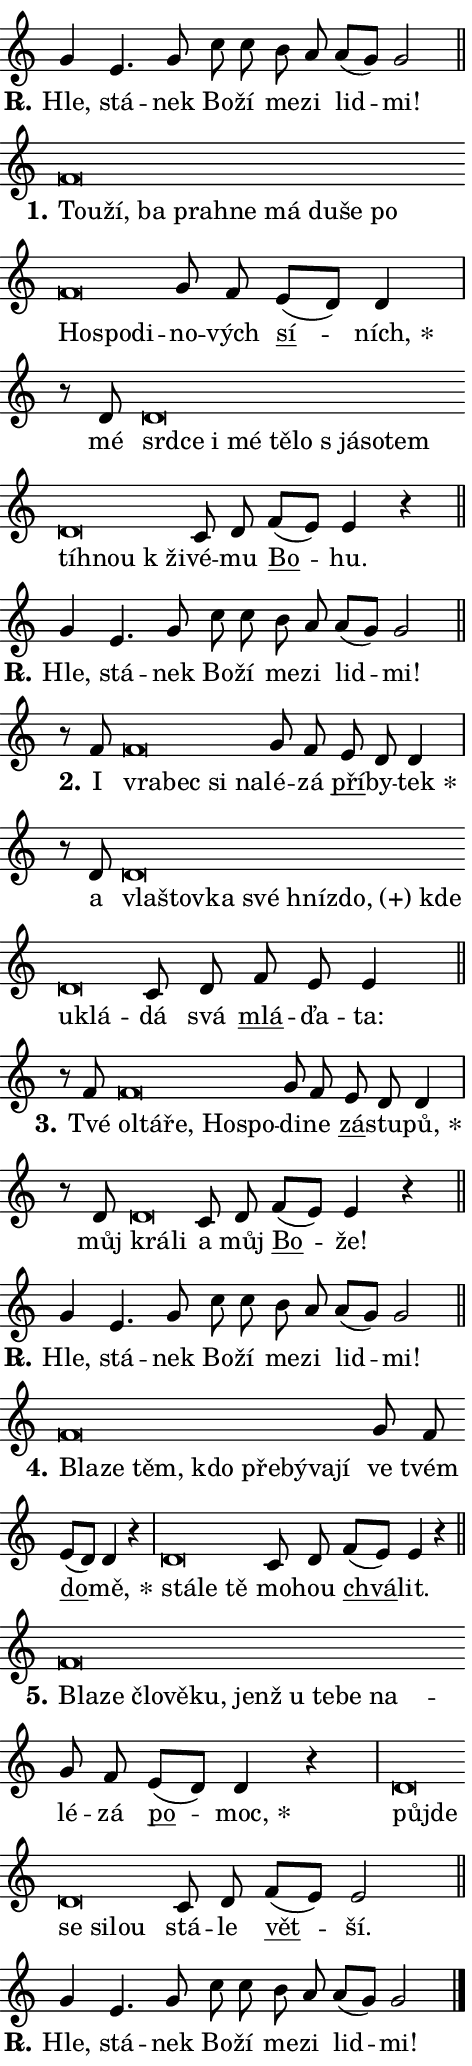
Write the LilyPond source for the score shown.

\version "2.24.0"
\header { tagline = "" }
\paper {
  indent = 0\cm
  top-margin = 0\cm
  right-margin = 0.13\cm % to fit lyric hyphens
  bottom-margin = 0\cm
  left-margin = 0\cm
  paper-width = 8\cm
  page-breaking = #ly:one-page-breaking
  system-system-spacing.basic-distance = #11
  score-system-spacing.basic-distance = #11
  ragged-last = ##f
}


%% Author: Thomas Morley
%% https://lists.gnu.org/archive/html/lilypond-user/2020-05/msg00002.html
#(define (line-position grob)
"Returns position of @var[grob} in current system:
   @code{'start}, if at first time-step
   @code{'end}, if at last time-step
   @code{'middle} otherwise
"
  (let* ((col (ly:item-get-column grob))
         (ln (ly:grob-object col 'left-neighbor))
         (rn (ly:grob-object col 'right-neighbor))
         (col-to-check-left (if (ly:grob? ln) ln col))
         (col-to-check-right (if (ly:grob? rn) rn col))
         (break-dir-left
           (and
             (ly:grob-property col-to-check-left 'non-musical #f)
             (ly:item-break-dir col-to-check-left)))
         (break-dir-right
           (and
             (ly:grob-property col-to-check-right 'non-musical #f)
             (ly:item-break-dir col-to-check-right))))
        (cond ((eqv? 1 break-dir-left) 'start)
              ((eqv? -1 break-dir-right) 'end)
              (else 'middle))))

#(define (tranparent-at-line-position vctor)
  (lambda (grob)
  "Relying on @code{line-position} select the relevant enry from @var{vctor}.
Used to determine transparency,"
    (case (line-position grob)
      ((end) (not (vector-ref vctor 0)))
      ((middle) (not (vector-ref vctor 1)))
      ((start) (not (vector-ref vctor 2))))))

noteHeadBreakVisibility =
#(define-music-function (break-visibility)(vector?)
"Makes @code{NoteHead}s transparent relying on @var{break-visibility}"
#{
  \override NoteHead.transparent =
    #(tranparent-at-line-position break-visibility)
#})

#(define delete-ledgers-for-transparent-note-heads
  (lambda (grob)
    "Reads whether a @code{NoteHead} is transparent.
If so this @code{NoteHead} is removed from @code{'note-heads} from
@var{grob}, which is supposed to be @code{LedgerLineSpanner}.
As a result ledgers are not printed for this @code{NoteHead}"
    (let* ((nhds-array (ly:grob-object grob 'note-heads))
           (nhds-list
             (if (ly:grob-array? nhds-array)
                 (ly:grob-array->list nhds-array)
                 '()))
           ;; Relies on the transparent-property being done before
           ;; Staff.LedgerLineSpanner.after-line-breaking is executed.
           ;; This is fragile ...
           (to-keep
             (remove
               (lambda (nhd)
                 (ly:grob-property nhd 'transparent #f))
               nhds-list)))
      ;; TODO find a better method to iterate over grob-arrays, similiar
      ;; to filter/remove etc for lists
      ;; For now rebuilt from scratch
      (set! (ly:grob-object grob 'note-heads)  '())
      (for-each
        (lambda (nhd)
          (ly:pointer-group-interface::add-grob grob 'note-heads nhd))
        to-keep))))

squashNotes = {
  \override NoteHead.X-extent = #'(-0.2 . 0.2)
  \override NoteHead.Y-extent = #'(-0.75 . 0)
  \override NoteHead.stencil =
    #(lambda (grob)
       (let ((pos (ly:grob-property grob 'staff-position)))
         (begin
           (if (< pos -7) (display "ERROR: Lower brevis then expected\n") (display ""))
           (if (<= pos -6) ly:text-interface::print ly:note-head::print))))
}
unSquashNotes = {
  \revert NoteHead.X-extent
  \revert NoteHead.Y-extent
  \revert NoteHead.stencil
}

hideNotes = \noteHeadBreakVisibility #begin-of-line-visible
unHideNotes = \noteHeadBreakVisibility #all-visible

% work-around for resetting accidentals
% https://lilypond.org/doc/v2.23/Documentation/notation/displaying-rhythms#unmetered-music
cadenzaMeasure = {
  \cadenzaOff
  \partial 1024 s1024
  \cadenzaOn
}

#(define-markup-command (accent layout props text) (markup?)
  "Underline accented syllable"
  (interpret-markup layout props
    #{\markup \override #'(offset . 4.3) \underline { #text }#}))

responsum = \markup \concat {
  "R" \hspace #-1.05 \path #0.1 #'((moveto 0 0.07) (lineto 0.9 0.8)) \hspace #0.05 "."
}

spaceSize = #0.6828661417322834 % exact space size for TeX Gyre Schola

\layout {
  \context {
    \Staff
    \remove "Time_signature_engraver"
    \override LedgerLineSpanner.after-line-breaking = #delete-ledgers-for-transparent-note-heads
  }
  \context {
    \Lyrics {
      \override LyricSpace.minimum-distance = \spaceSize
      \override LyricText.font-name = #"TeX Gyre Schola"
      \override LyricText.font-size = 1
      \override StanzaNumber.font-name = #"TeX Gyre Schola Bold"
      \override StanzaNumber.font-size = 1
    }
  }
  \context {
    \Score 
    \override NoteHead.text =
      #(lambda (grob) 
        (let ((pos (ly:grob-property grob 'staff-position)))
          #{\markup {
            \combine
              \halign #-0.55 \raise #(if (= pos -6) 0 0.5) \override #'(thickness . 2) \draw-line #'(3.2 . 0)
              \musicglyph "noteheads.sM1"
          }#}))
  }
}

% magnetic-lyrics.ily
%
%   written by
%     Jean Abou Samra <jean@abou-samra.fr>
%     Werner Lemberg <wl@gnu.org>
%
%   adapted by
%     Jiri Hon <jiri.hon@gmail.com>
%
% Version 2022-Apr-15

% https://www.mail-archive.com/lilypond-user@gnu.org/msg149350.html

#(define (Left_hyphen_pointer_engraver context)
   "Collect syllable-hyphen-syllable occurrences in lyrics and store
them in properties.  This engraver only looks to the left.  For
example, if the lyrics input is @code{foo -- bar}, it does the
following.

@itemize @bullet
@item
Set the @code{text} property of the @code{LyricHyphen} grob between
@q{foo} and @q{bar} to @code{foo}.

@item
Set the @code{left-hyphen} property of the @code{LyricText} grob with
text @q{foo} to the @code{LyricHyphen} grob between @q{foo} and
@q{bar}.
@end itemize

Use this auxiliary engraver in combination with the
@code{lyric-@/text::@/apply-@/magnetic-@/offset!} hook."
   (let ((hyphen #f)
         (text #f))
     (make-engraver
      (acknowledgers
       ((lyric-syllable-interface engraver grob source-engraver)
        (set! text grob)))
      (end-acknowledgers
       ((lyric-hyphen-interface engraver grob source-engraver)
        ;(when (not (grob::has-interface grob 'lyric-space-interface))
          (set! hyphen grob)));)
      ((stop-translation-timestep engraver)
       (when (and text hyphen)
         (ly:grob-set-object! text 'left-hyphen hyphen))
       (set! text #f)
       (set! hyphen #f)))))

#(define (lyric-text::apply-magnetic-offset! grob)
   "If the space between two syllables is less than the value in
property @code{LyricText@/.details@/.squash-threshold}, move the right
syllable to the left so that it gets concatenated with the left
syllable.

Use this function as a hook for
@code{LyricText@/.after-@/line-@/breaking} if the
@code{Left_@/hyphen_@/pointer_@/engraver} is active."
   (let ((hyphen (ly:grob-object grob 'left-hyphen #f)))
     (when hyphen
       (let ((left-text (ly:spanner-bound hyphen LEFT)))
         (when (grob::has-interface left-text 'lyric-syllable-interface)
           (let* ((common (ly:grob-common-refpoint grob left-text X))
                  (this-x-ext (ly:grob-extent grob common X))
                  (left-x-ext
                   (begin
                     ;; Trigger magnetism for left-text.
                     (ly:grob-property left-text 'after-line-breaking)
                     (ly:grob-extent left-text common X)))
                  ;; `delta` is the gap width between two syllables.
                  (delta (- (interval-start this-x-ext)
                            (interval-end left-x-ext)))
                  (details (ly:grob-property grob 'details))
                  (threshold (assoc-get 'squash-threshold details 0.2)))
             (when (< delta threshold)
               (let* (;; We have to manipulate the input text so that
                      ;; ligatures crossing syllable boundaries are not
                      ;; disabled.  For languages based on the Latin
                      ;; script this is essentially a beautification.
                      ;; However, for non-Western scripts it can be a
                      ;; necessity.
                      (lt (ly:grob-property left-text 'text))
                      (rt (ly:grob-property grob 'text))
                      (is-space (grob::has-interface hyphen 'lyric-space-interface))
                      (space (if is-space " " ""))
                      (extra-delta (if is-space spaceSize 0))
                      ;; Append new syllable.
                      (ltrt-space (if (and (string? lt) (string? rt))
                                (string-append lt space rt)
                                (make-concat-markup (list lt space rt))))
                      ;; Right-align `ltrt` to the right side.
                      (ltrt-space-markup (grob-interpret-markup
                               grob
                               (make-translate-markup
                                (cons (interval-length this-x-ext) 0)
                                (make-right-align-markup ltrt-space)))))
                 (begin
                   ;; Don't print `left-text`.
                   (ly:grob-set-property! left-text 'stencil #f)
                   ;; Set text and stencil (which holds all collected
                   ;; syllables so far) and shift it to the left.
                   (ly:grob-set-property! grob 'text ltrt-space)
                   (ly:grob-set-property! grob 'stencil ltrt-space-markup)
                   (ly:grob-translate-axis! grob (- (- delta extra-delta)) X))))))))))


#(define (lyric-hyphen::displace-bounds-first grob)
   ;; Make very sure this callback isn't triggered too early.
   (let ((left (ly:spanner-bound grob LEFT))
         (right (ly:spanner-bound grob RIGHT)))
     (ly:grob-property left 'after-line-breaking)
     (ly:grob-property right 'after-line-breaking)
     (ly:lyric-hyphen::print grob)))

squashThreshold = #0.4

\layout {
  \context {
    \Lyrics
    \consists #Left_hyphen_pointer_engraver
    \override LyricText.after-line-breaking =
      #lyric-text::apply-magnetic-offset!
    \override LyricHyphen.stencil = #lyric-hyphen::displace-bounds-first
    \override LyricText.details.squash-threshold = \squashThreshold
    \override LyricHyphen.minimum-distance = 0
    \override LyricHyphen.minimum-length = \squashThreshold
  }
}

squashText = \override LyricText.details.squash-threshold = 9999
unSquashText = \override LyricText.details.squash-threshold = \squashThreshold

leftText = \override LyricText.self-alignment-X = #LEFT
unLeftText = \revert LyricText.self-alignment-X

starOffset = #(lambda (grob) 
                (let ((x_offset (ly:self-alignment-interface::aligned-on-x-parent grob)))
                  (if (= x_offset 0) 0 (+ x_offset 1.2))))

star = #(define-music-function (syllable)(string?)
"Append star separator at the end of a syllable"
#{
  \once \override LyricText.X-offset = #starOffset
  \lyricmode { \markup {
    #syllable
    \override #'((font-name . "TeX Gyre Schola Bold")) \hspace #0.2 \lower #0.65 \larger "*"
  } }
#})

starAccent = #(define-music-function (syllable)(string?)
"Append star separator at the end of a syllable and make accent"
#{
  \once \override LyricText.X-offset = #starOffset
  \lyricmode { \markup {
    \accent #syllable
    \override #'((font-name . "TeX Gyre Schola Bold")) \hspace #0.2 \lower #0.65 \larger "*"
  } }
#})

breath = #(define-music-function (syllable)(string?)
"Append breathing indicator at the end of a syllable"
#{
  \lyricmode { \markup { #syllable "+" } }
#})

optionalBreath = #(define-music-function (syllable)(string?)
"Append optional breathing indicator at the end of a syllable"
#{
  \lyricmode { \markup { #syllable "(+)" } }
#})


\score {
    <<
        \new Voice = "melody" { \cadenzaOn \key c \major \relative { g'4 e4. g8 \bar "" c c \bar "" b a a[( g)] g2 \cadenzaMeasure \bar "||" \break } }
        \new Lyrics \lyricsto "melody" { \lyricmode { \set stanza = \responsum
Hle, stá -- nek Bo -- ží me -- zi lid -- mi! } }
    >>
    \layout {}
}

\score {
    <<
        \new Voice = "melody" { \cadenzaOn \key c \major \relative { \squashNotes f'\breve*1/16 \hideNotes \breve*1/16 \bar "" \breve*1/16 \bar "" \breve*1/16 \bar "" \breve*1/16 \bar "" \breve*1/16 \bar "" \breve*1/16 \bar "" \breve*1/16 \bar "" \breve*1/16 \bar "" \breve*1/16 \bar "" \breve*1/16 \breve*1/16 \bar "" \unHideNotes \unSquashNotes g8 f \bar "" e[( d)] d4 \cadenzaMeasure \bar "|" r8 d8 \squashNotes d\breve*1/16 \hideNotes \breve*1/16 \bar "" \breve*1/16 \bar "" \breve*1/16 \bar "" \breve*1/16 \bar "" \breve*1/16 \bar "" \breve*1/16 \bar "" \breve*1/16 \bar "" \breve*1/16 \bar "" \breve*1/16 \bar "" \breve*1/16 \breve*1/16 \bar "" \unHideNotes \unSquashNotes c8 d \bar "" f[( e)] e4 r \cadenzaMeasure \bar "||" \break } }
        \new Lyrics \lyricsto "melody" { \lyricmode { \set stanza = "1."
\leftText Tou -- \squashText ží, ba pra -- hne má du -- še po Ho -- spo -- di -- \unLeftText \unSquashText no -- vých \markup \accent sí -- \star ních, mé \leftText srd -- \squashText ce i mé tě -- lo "s já" -- so -- tem tíh -- nou "k ži" -- \unLeftText \unSquashText vé -- mu \markup \accent Bo -- hu. } }
    >>
    \layout {}
}

\score {
    <<
        \new Voice = "melody" { \cadenzaOn \key c \major \relative { g'4 e4. g8 \bar "" c c \bar "" b a a[( g)] g2 \cadenzaMeasure \bar "||" \break } }
        \new Lyrics \lyricsto "melody" { \lyricmode { \set stanza = \responsum
Hle, stá -- nek Bo -- ží me -- zi lid -- mi! } }
    >>
    \layout {}
}

\score {
    <<
        \new Voice = "melody" { \cadenzaOn \key c \major \relative { r8 f'8 \squashNotes f\breve*1/16 \hideNotes \breve*1/16 \bar "" \breve*1/16 \breve*1/16 \bar "" \unHideNotes \unSquashNotes g8 f \bar "" e d d4 \cadenzaMeasure \bar "|" r8 d8 \squashNotes d\breve*1/16 \hideNotes \breve*1/16 \bar "" \breve*1/16 \bar "" \breve*1/16 \bar "" \breve*1/16 \bar "" \breve*1/16 \bar "" \breve*1/16 \bar "" \breve*1/16 \breve*1/16 \bar "" \unHideNotes \unSquashNotes c8 d \bar "" f e e4 \cadenzaMeasure \bar "||" \break } }
        \new Lyrics \lyricsto "melody" { \lyricmode { \set stanza = "2."
I \leftText vra -- \squashText bec si na -- \unLeftText \unSquashText lé -- zá \markup \accent pří -- by -- \star tek a \leftText vla -- \squashText štov -- ka své hníz -- \optionalBreath do, kde u -- klá -- \unLeftText \unSquashText dá svá \markup \accent mlá -- ďa -- ta: } }
    >>
    \layout {}
}

\score {
    <<
        \new Voice = "melody" { \cadenzaOn \key c \major \relative { r8 f'8 \squashNotes f\breve*1/16 \hideNotes \breve*1/16 \bar "" \breve*1/16 \bar "" \breve*1/16 \breve*1/16 \bar "" \unHideNotes \unSquashNotes g8 f \bar "" e d d4 \cadenzaMeasure \bar "|" r8 d8 \squashNotes d\breve*1/16 \hideNotes \breve*1/16 \bar "" \unHideNotes \unSquashNotes c8 d \bar "" f[( e)] e4 r \cadenzaMeasure \bar "||" \break } }
        \new Lyrics \lyricsto "melody" { \lyricmode { \set stanza = "3."
Tvé \leftText ol -- \squashText tá -- ře, Ho -- spo -- \unLeftText \unSquashText di -- ne \markup \accent zá -- stu -- \star pů, můj \leftText krá -- \squashText li \unLeftText \unSquashText a můj \markup \accent Bo -- že! } }
    >>
    \layout {}
}

\score {
    <<
        \new Voice = "melody" { \cadenzaOn \key c \major \relative { g'4 e4. g8 \bar "" c c \bar "" b a a[( g)] g2 \cadenzaMeasure \bar "||" \break } }
        \new Lyrics \lyricsto "melody" { \lyricmode { \set stanza = \responsum
Hle, stá -- nek Bo -- ží me -- zi lid -- mi! } }
    >>
    \layout {}
}

\score {
    <<
        \new Voice = "melody" { \cadenzaOn \key c \major \relative { \squashNotes f'\breve*1/16 \hideNotes \breve*1/16 \bar "" \breve*1/16 \bar "" \breve*1/16 \bar "" \breve*1/16 \bar "" \breve*1/16 \bar "" \breve*1/16 \breve*1/16 \bar "" \unHideNotes \unSquashNotes g8 f \bar "" e[( d)] d4 r \cadenzaMeasure \bar "|" \squashNotes d\breve*1/16 \hideNotes \breve*1/16 \breve*1/16 \bar "" \unHideNotes \unSquashNotes c8 d \bar "" f[( e)] e4 r \cadenzaMeasure \bar "||" \break } }
        \new Lyrics \lyricsto "melody" { \lyricmode { \set stanza = "4."
\leftText Bla -- \squashText ze těm, kdo pře -- bý -- va -- jí \unLeftText \unSquashText ve tvém \markup \accent do -- \star mě, \leftText stá -- \squashText le tě \unLeftText \unSquashText mo -- hou \markup \accent chvá -- lit. } }
    >>
    \layout {}
}

\score {
    <<
        \new Voice = "melody" { \cadenzaOn \key c \major \relative { \squashNotes f'\breve*1/16 \hideNotes \breve*1/16 \bar "" \breve*1/16 \bar "" \breve*1/16 \bar "" \breve*1/16 \bar "" \breve*1/16 \bar "" \breve*1/16 \bar "" \breve*1/16 \bar "" \breve*1/16 \breve*1/16 \bar "" \unHideNotes \unSquashNotes g8 f \bar "" e[( d)] d4 r \cadenzaMeasure \bar "|" \squashNotes d\breve*1/16 \hideNotes \breve*1/16 \bar "" \breve*1/16 \bar "" \breve*1/16 \breve*1/16 \bar "" \unHideNotes \unSquashNotes c8 d \bar "" f[( e)] e2 \cadenzaMeasure \bar "||" \break } }
        \new Lyrics \lyricsto "melody" { \lyricmode { \set stanza = "5."
\leftText Bla -- \squashText ze člo -- vě -- ku, jenž u te -- be na -- \unLeftText \unSquashText lé -- zá \markup \accent po -- \star moc, \leftText půj -- \squashText de se si -- lou \unLeftText \unSquashText stá -- le \markup \accent vět -- ší. } }
    >>
    \layout {}
}

\score {
    <<
        \new Voice = "melody" { \cadenzaOn \key c \major \relative { g'4 e4. g8 \bar "" c c \bar "" b a a[( g)] g2 \cadenzaMeasure \bar "||" \break } \bar "|." }
        \new Lyrics \lyricsto "melody" { \lyricmode { \set stanza = \responsum
Hle, stá -- nek Bo -- ží me -- zi lid -- mi! } }
    >>
    \layout {}
}
